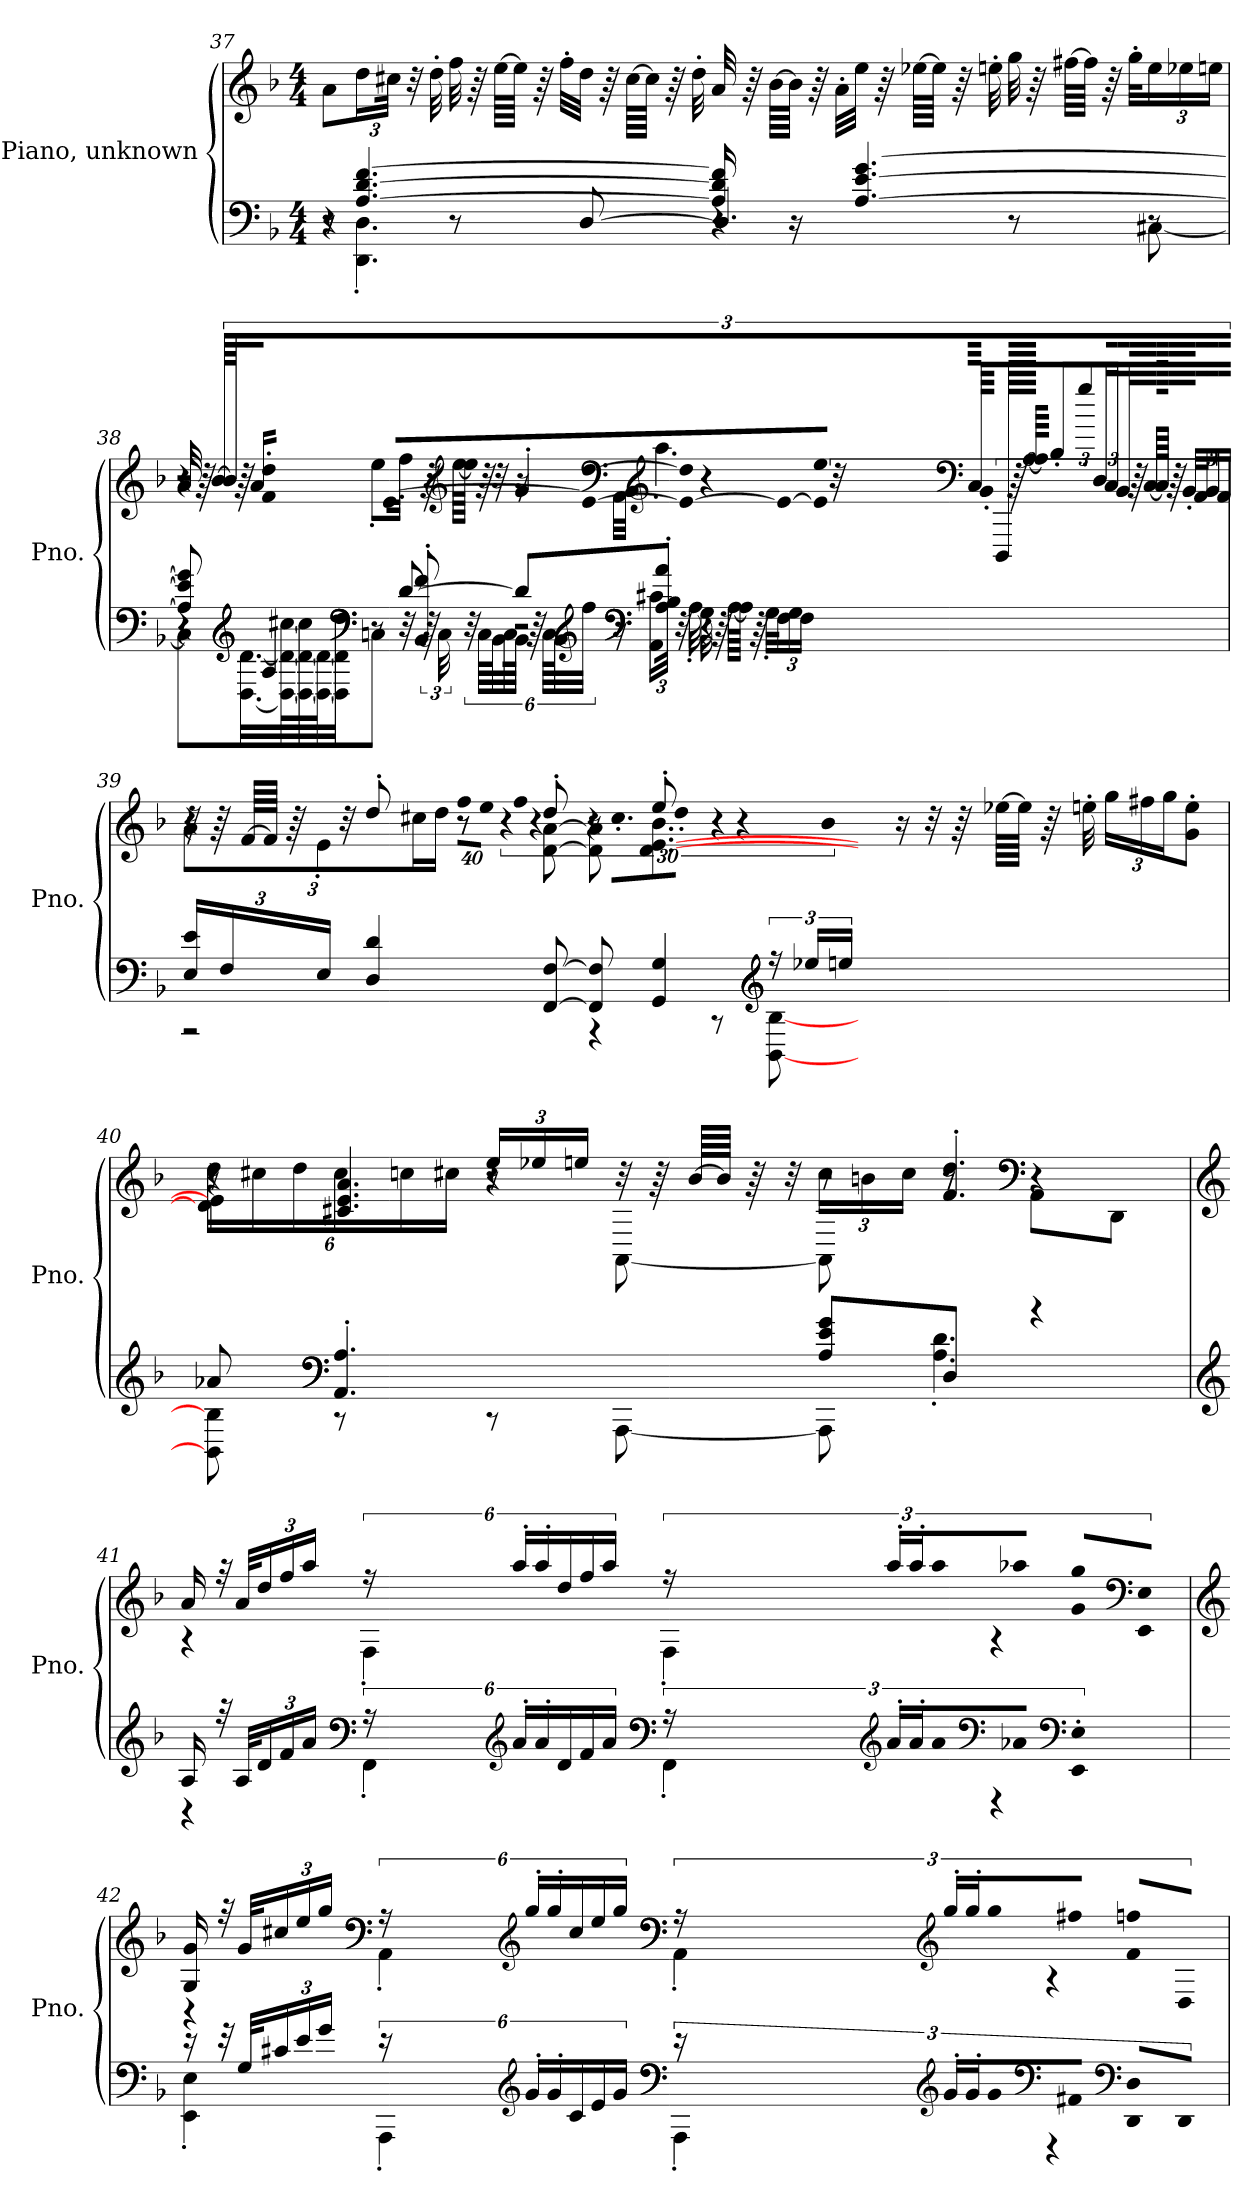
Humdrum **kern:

**kern	**kern
*part1	*part1
*staff2	*staff1
*I"Piano, unknown	*
*I'Pno.	*
!!LO:LB:g=z
*clefF4	*clefG2
*k[b-]	*k[b-]
*M4/4	*M4/4
=37	=37
*^	*
*	*^	*
8r	8r	4r	8a\L
*	*	*	*Xbrackettup
[4.A/ [4.d/ [4.f/	4.DD\' 4.D\'	.	24dd\L
.	.	.	48cc#X\JJk
.	.	.	32r
.	.	.	32dd'\
.	.	8r	32ff\
.	.	.	64r
.	.	.	[64ee\LLLL
.	.	.	64ee\JJJJ]
.	.	.	64r
.	.	.	32ff'\LLL
.	.	[8D/	32dd\JJJ
.	.	.	64r
.	.	.	[64cc#\LLLL
.	.	.	64cc#\JJJJ]
.	.	.	64r
.	.	.	32dd'\
16A/] 16d/] 16f/]	4r	4.D/]	32a/
.	.	.	64r
.	.	.	[64b-\LLLL
16r	.	.	64b-\JJJJ]
.	.	.	64r
.	.	.	32a'\LLL
[4.A/ [4.e/ [4.g/	.	.	32ee\JJJ
.	.	.	64r
.	.	.	[64ee-X\LLLL
.	.	.	64ee-\JJJJ]
.	.	.	64r
.	.	.	32een'\
.	8r	.	32gg\
.	.	.	64r
.	.	.	[64ff#X\LLLL
.	.	.	64ff#\JJJJ]
.	.	.	64r
.	.	.	32gg'\KLL
.	[8C#X\	8r	24ee\
.	.	.	24ee-X\
.	.	.	24een\JJ
!!LO:PB:g=z
=38	=38	=38	=38
*	*	*	*^
*	*	*	*	*^
8A/] 8e/] 8g/]	8C#\L]	4r	32a/	4r	2r
.	.	.	64r	.	.
.	.	.	[64b-/LLLL	.	.
*	*	*	*brackettup	*	*
.	.	.	96b-/JJJJ]	.	.
.	.	.	96r	.	.
.	.	.	24a/KL	.	.
*clefG2	*	*	*	*	*
4A/	[32.D\ [32.d\LL	.	8f/' 8dd/'J	.	.
.	64D\_ 64d\_ [64cc#X\L	.	.	.	.
.	64D\_ 64d\_ 64cc#\]	.	.	.	.
.	64D\_ 64d\_J	.	.	.	.
.	32D\] 32d\] 32dd\JJ	.	.	.	.
*clefF4	*	*	*	*	*
.	8Cn\J	8r	[32.e/LLL	8ee'\L	.
.	.	.	64e/_ [64dd/L	.	.
.	.	.	64e/_ 64dd/]	.	.
.	.	.	64e/J_	.	.
.	.	.	32e/] 32ee/JJJ	.	.
[8d/	32r	8BB-/' 8f/'	48r	32ff\Jkk	.
*	*	*	*clefF4	*	*
.	.	.	96C/KLLL	.	.
.	96r	.	32BB-'/	64r	.
.	48C\	.	.	.	.
*	*	*	*clefG2	*	*
.	.	.	.	[64ee\LLLL	.
.	48r	.	96BB-/JJJk	64ee\JJJJ]	.
.	.	.	96r	.	.
.	.	.	.	64r	.
.	96C\LLLL	.	[96ff/KLLL	.	.
.	96BB-\J	.	32ff/JJJ]	32r	.
.	48C\	.	.	.	.
*	*	*	*Xbrackettup	*	*
8d/L]	96BB-\JJJk	2r	12gg'/L	16r	4g'/
.	96r	.	.	.	.
.	96C\LLLL	.	.	.	.
*	*Xbrackettup	*	*	*	*
.	96BB-\J	.	.	.	.
*clefG2	*	*	*	*	*
.	48ff\JJJ	.	.	.	.
*	*	*	*clefF4	*	*
.	16r	.	.	32AA\LLL	.
.	.	.	12gg'/	.	.
.	.	.	.	32BB-\JJJ	.
*clefF4	*	*	*clefG2	*	*
8A/' 8a/'J	24AA\ 24c#X\LL	.	.	4.aa'\	.
.	48B-\JJk	.	24b-/L	.	.
.	32r	.	.	.	.
.	.	.	24a/JJ	.	.
.	32A'\	.	.	.	.
4r	32G\	.	32g/	.	4r
.	64r	.	64r	.	.
.	[64A\LLLL	.	[64a/LLLL	.	.
.	64A\JJJJ]	.	64a/JJJJ]	.	.
.	64r	.	64r	.	.
.	32G'\KLL	.	32g'/KLL	.	.
.	24F\	.	24f/	.	.
.	24G\	.	24g/	.	.
.	24F\JJ	.	24f/JJ	.	.
*	*v	*v	*	*	*
!!LO:LB:g=z	!!	!!
=39	=39	=39	=39	=39
24E/ 24e/LL	2r	32r	12a\L	4r
.	.	64r	.	.
24F/	.	.	.	.
.	.	[64f/LLLL	.	.
.	.	64f/JJJJ]	.	.
.	.	64r	.	.
24E/JJ	.	.	12e'\	.
.	.	32r	.	.
4D/ 4d/	.	8dd'/	.	.
.	.	.	24cc#X\L	.
.	.	.	24dd\JJ	.
*	*	*	*brackettup	*
!	!	!	!LO:N:vis=32	!
.	.	8r	640%23ff\LLL	8r
!	!	!	!LO:N:vis=32	!
.	.	.	640%23ee\JJJ	.
!	!	!	!LO:N:vis=64	!
.	.	.	960%17r	.
!	!	!	!LO:N:vis=64	!
.	.	.	960%17ff\	.
!	!	!	!LO:N:vis=32	!
.	.	.	640%23r	.
[8FF/ [8F/	.	8dd'/	.	[8d\ [8a\
!	!	!	!LO:N:vis=64	!
.	.	.	960%17r	.
!	!	!	!LO:N:vis=32.	!
.	.	.	1920%103cc#'\LLL	.
!	!	!	!LO:N:vis=32	!
.	.	.	640%23dd'\JJJ	.
8FF/] 8F/]	4r	8r	.	8d\] 8a\]
.	.	.	24r	.
.	.	.	48b-\	.
.	.	.	16r	.
4GG/ 4G/	.	8ee'/	.	[4.d\ [4.e\ 4.b-\
.	.	.	32r	.
.	.	.	64r	.
.	.	.	[64ee-X\LLLL	.
.	.	.	64ee-\JJJJ]	.
.	.	.	64r	.
.	.	.	32een'\	.
.	8r	4r	.	.
*	*	*	*Xbrackettup	*
.	.	.	24gg\LL	.
.	.	.	24ff#X\	.
.	.	.	24gg\J	.
*clefG2	*	*	*	*
*brackettup	*	*	*	*
24r	[8BB-\ [8B-\	.	.	.
.	.	.	8g\' 8ee\'J	.
24ee-X/LL	.	.	.	.
24een/JJ	.	.	.	.
1920ryy	1920ryy	1920ryy	.	1920ryy
!!LO:LB:g=z
=40	=40	=40	=40	=40
*	*	*	*	*^
8a-X/	8BB-\] 8B-\]	4r	24dd\LL	8r	4d\] 4e\]
.	.	.	24cc#X\	.	.
.	.	.	24dd\	.	.
*clefF4	*	*	*	*	*
4.AA/' 4.A/'	8r	.	24cc#\	4.c#X/ 4.e/ 4.a/	.
.	.	.	24ccn\	.	.
.	.	.	24cc#X\JJ	.	.
.	8r	24ee/LL	4r	.	8r
.	.	24ee-X/	.	.	.
.	.	24een/JJ	.	.	.
.	[8AAA\	32r	.	.	[8AA\
.	.	64r	.	.	.
.	.	[64b-/LLLL	.	.	.
.	.	64b-/JJJJ]	.	.	.
.	.	64r	.	.	.
.	.	32r	.	.	.
8A/ 8e/ 8g/L	8AAA\]	8r	24cc#\LL	2r	8AA\]
.	.	.	24bn\	.	.
.	.	.	24cc#\JJ	.	.
8D/J	4.A\' 4.d\'	4.f/' 4.dd/'	8r	.	8r
*	*	*clefF4	*	*	*
4r	.	.	8AA\L	.	4r
.	.	.	8DD\J	.	.
*	*	*v	*v	*v	*v
!!LO:LB:g=z
=41	=41	=41
*clefG2	*	*clefG2
*	*	*^
16A/	4r	16a/	4r
32r	.	32r	.
32A/KLL	.	32a/KLL	.
*Xbrackettup	*	*	*
24d/	.	24dd/	.
24f/	.	24ff/	.
24a/JJ	.	24aa/JJ	.
*clefF4	*	*	*
*brackettup	*	*brackettup	*
24r	4FF'\	24r	4F'\
*clefG2	*	*	*
24a'/LL	.	24aa'/LL	.
24a'/	.	24aa'/	.
*Xbrackettup	*	*Xbrackettup	*
24d/	.	24dd/	.
24f/	.	24ff/	.
24a/JJ	.	24aa/JJ	.
*clefF4	*	*	*
*brackettup	*	*brackettup	*
24r	4FF'\	24r	4F'\
*clefG2	*	*	*
24a'/LL	.	24aa'/LL	.
24a'/	.	24aa'/	.
16a/	.	16aa/	.
16a-X/JJ	.	16aa-X/JJ	.
*clefF4	*	*	*
4EE/' 4E/'	4r	8g/ 8gg/L	4r
*	*	*clefF4	*
.	.	8EE/ 8E/J	.
!!LO:LB:g=z	!!
=42	=42	=42	=42
*	*	*clefG2	*
16r	4EE\' 4E\'	16G/ 16g/	4r
32r	.	32r	.
32G/KLL	.	32g/KLL	.
*Xbrackettup	*	*Xbrackettup	*
24c#X/	.	24cc#X/	.
24e/	.	24ee/	.
24g/JJ	.	24gg/JJ	.
*	*	*clefF4	*
*brackettup	*	*brackettup	*
24r	4AAA'\	24r	4AA'\
*clefG2	*	*clefG2	*
24g'/LL	.	24gg'/LL	.
24g'/	.	24gg'/	.
*Xbrackettup	*	*Xbrackettup	*
24c#/	.	24cc#/	.
24e/	.	24ee/	.
24g/JJ	.	24gg/JJ	.
*clefF4	*	*clefF4	*
*brackettup	*	*brackettup	*
24r	4AAA'\	24r	4AA'\
*clefG2	*	*clefG2	*
24g'/LL	.	24gg'/LL	.
24g'/	.	24gg'/	.
16g/	.	16gg/	.
16f#X/JJ	.	16ff#X/JJ	.
*clefF4	*	*	*
8DD/ 8D/L	4r	8f/ 8ffn/L	4r
8DD/J	.	8D/J	.
*v	*v	*	*
*	*v	*v
=	=
*-	*-
